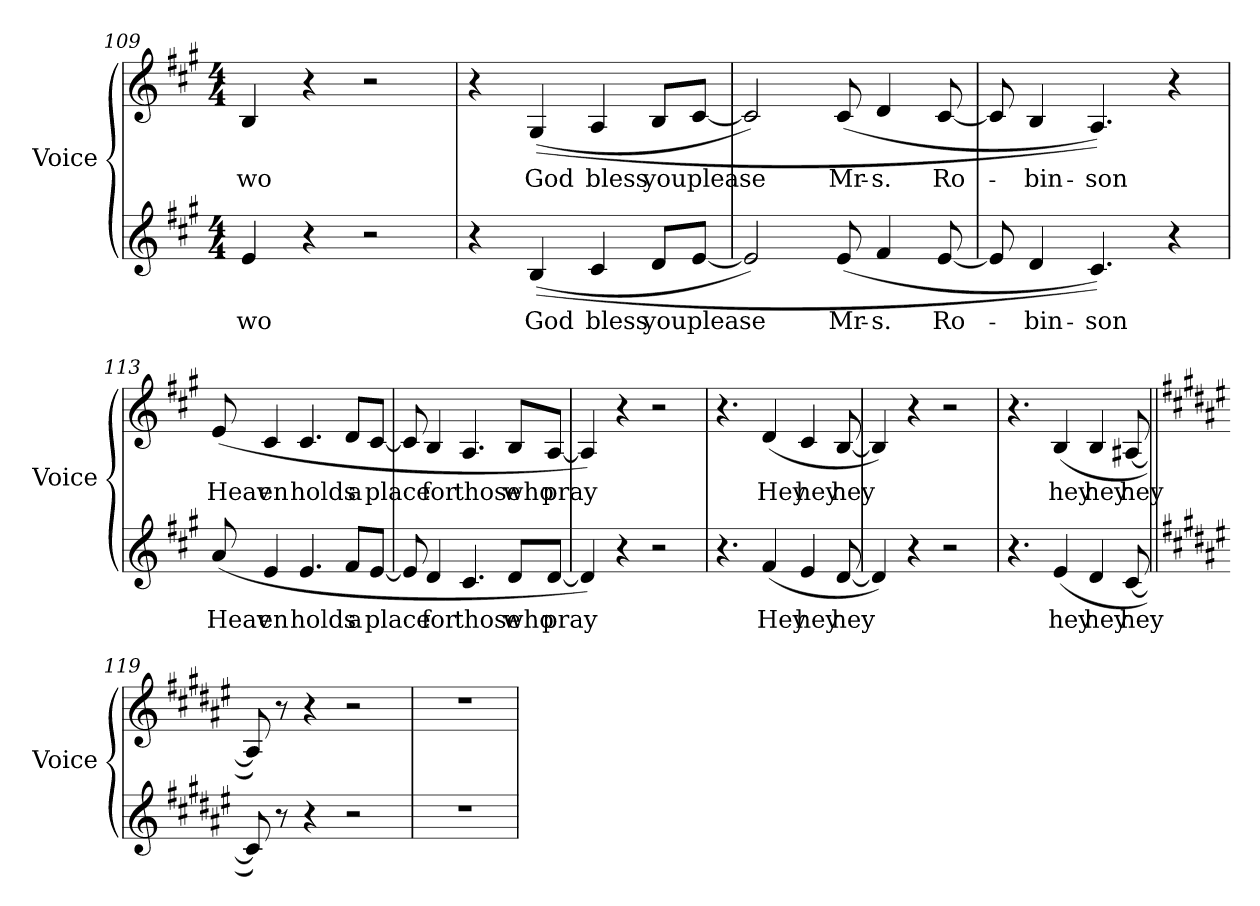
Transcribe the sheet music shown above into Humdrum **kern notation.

**kern	**text	**kern	**text
*part2	*part2	*part1	*part1
*staff2	*staff2	*staff1	*staff1
*I"Voice	*	*I"Voice	*
*I'Voice	*	*I'Voice	*
*clefG2	*	*clefG2	*
*k[f#c#g#]	*	*k[f#c#g#]	*
*A:	*	*A:	*
*M4/4	*	*M4/4	*
=109	=109	=109	=109
!	!LO:LY:b:color=#000000	!	!
!	!	!	!LO:LY:b:color=#000000
4ei/	wo	4Bi/	wo
4r	.	4r	.
2r	.	2r	.
!!LO:LB:g=z
=110	=110	=110	=110
4r	.	4r	.
!	!LO:LY:b:color=#000000	!	!
!	!	!	!LO:LY:b:color=#000000
((4Bi/	God	((4G#i/	God
!	!LO:LY:b:color=#000000	!	!
!	!	!	!LO:LY:b:color=#000000
4c#i/	bless	4Ai/	bless
!	!LO:LY:b:color=#000000	!	!
!	!	!	!LO:LY:b:color=#000000
8di/L	you	8Bi/L	you
!	!LO:LY:b:color=#000000	!	!
!	!	!	!LO:LY:b:color=#000000
[8ei/J	please	[8c#i/J	please
=111	=111	=111	=111
2ei/])	.	2c#i/])	.
!	!LO:LY:b:color=#000000	!	!
!	!	!	!LO:LY:b:color=#000000
(8ei/	Mr-	(8c#i/	Mr-
!	!LO:LY:b:color=#000000	!	!
!	!	!	!LO:LY:b:color=#000000
4f#i/	-s.	4di/	-s.
!	!LO:LY:b:color=#000000	!	!
!	!	!	!LO:LY:b:color=#000000
[8ei/	Ro-	[8c#i/	Ro-
=112	=112	=112	=112
8ei/]	.	8c#i/]	.
!	!LO:LY:b:color=#000000	!	!
!	!	!	!LO:LY:b:color=#000000
4di/	-bin-	4Bi/	-bin-
!	!LO:LY:b:color=#000000	!	!
!	!	!	!LO:LY:b:color=#000000
4.c#i/))	-son	4.Ai/))	-son
4r	.	4r	.
=113	=113	=113	=113
!	!LO:LY:b:color=#000000	!	!
!	!	!	!LO:LY:b:color=#000000
(8ai/	Heav-	(8ei/	Heav-
!	!LO:LY:b:color=#000000	!	!
!	!	!	!LO:LY:b:color=#000000
4ei/	-en	4c#i/	-en
!	!LO:LY:b:color=#000000	!	!
!	!	!	!LO:LY:b:color=#000000
4.ei/	holds	4.c#i/	holds
!	!LO:LY:b:color=#000000	!	!
!	!	!	!LO:LY:b:color=#000000
8f#i/L	a	8di/L	a
!	!LO:LY:b:color=#000000	!	!
!	!	!	!LO:LY:b:color=#000000
[8ei/J	place	[8c#i/J	place
!!LO:LB:g=z
=114	=114	=114	=114
8ei/]	.	8c#i/]	.
!	!LO:LY:b:color=#000000	!	!
!	!	!	!LO:LY:b:color=#000000
4di/	for	4Bi/	for
!	!LO:LY:b:color=#000000	!	!
!	!	!	!LO:LY:b:color=#000000
4.c#i/	those	4.Ai/	those
!	!LO:LY:b:color=#000000	!	!
!	!	!	!LO:LY:b:color=#000000
8di/L	who	8Bi/L	who
!	!LO:LY:b:color=#000000	!	!
!	!	!	!LO:LY:b:color=#000000
[8di/J	pray	[8Ai/J	pray
=115	=115	=115	=115
4di/])	.	4Ai/])	.
4r	.	4r	.
2r	.	2r	.
=116	=116	=116	=116
4.r	.	4.r	.
!	!LO:LY:b:color=#000000	!	!
!	!	!	!LO:LY:b:color=#000000
(4f#i/	Hey	(4di/	Hey
!	!LO:LY:b:color=#000000	!	!
!	!	!	!LO:LY:b:color=#000000
4ei/	hey	4c#i/	hey
!	!LO:LY:b:color=#000000	!	!
!	!	!	!LO:LY:b:color=#000000
[8di/	hey	[8Bi/	hey
=117	=117	=117	=117
4di/])	.	4Bi/])	.
4r	.	4r	.
2r	.	2r	.
!!LO:LB:g=z
=118	=118	=118	=118
4.r	.	4.r	.
!	!LO:LY:b:color=#000000	!	!
!	!	!	!LO:LY:b:color=#000000
(4ei/	hey	(4Bi/	hey
!	!LO:LY:b:color=#000000	!	!
!	!	!	!LO:LY:b:color=#000000
4di/	hey	4Bi/	hey
!	!LO:LY:b:color=#000000	!	!
!	!	!	!LO:LY:b:color=#000000
[8c#i/	hey	[8A#Xi/	hey
=119||	=119||	=119||	=119||
*k[f#c#g#d#a#e#]	*	*k[f#c#g#d#a#e#]	*
*F#:	*	*F#:	*
8c#i/])	.	8A#i/])	.
8r	.	8r	.
4r	.	4r	.
2r	.	2r	.
=120	=120	=120	=120
1r	.	1r	.
=	=	=	=
*-	*-	*-	*-
